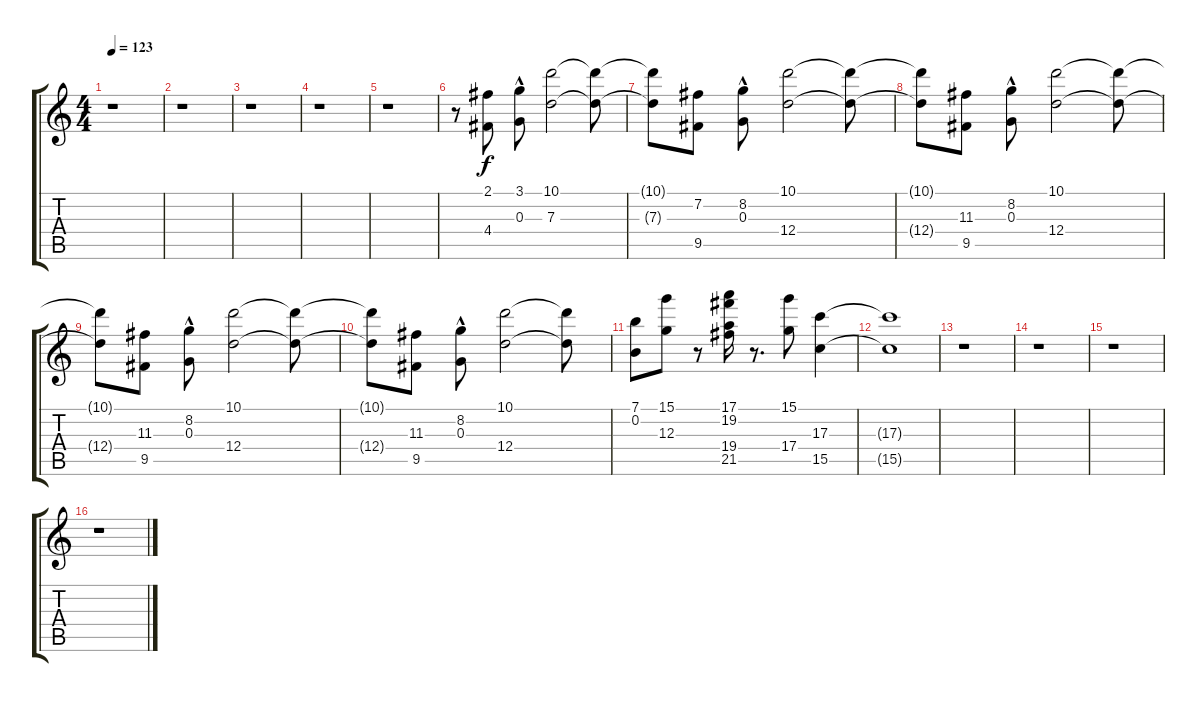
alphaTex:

\track "" {instrument electricguitarjazz}
\staff {score tabs}
\tuning (E4 B3 G3 D3 A2 E2) {hide}
\ts (4 4)
\tempo 123
\clef g2
\ks c
r.1{dy f} |
r.1 |
r.1 |
r.1 |
r.1 |
r.8 (2.1 4.4).8 (3.1{hac} 0.3{hac}).8 (10.1 7.3).2 (10.1{t} 7.3{t}).8 |
(10.1{t} 7.3{t}).8 (7.2 9.5).8 (8.2{hac} 0.3{hac}).8 (10.1 12.4).2 (10.1{t} 12.4{t}).8 |
(10.1{t} 12.4{t}).8 (11.3 9.5).8 (8.2{hac} 0.3{hac}).8 (10.1 12.4).2 (10.1{t} 12.4{t}).8 |
(10.1{t} 12.4{t}).8 (11.3 9.5).8 (8.2{hac} 0.3{hac}).8 (10.1 12.4).2 (10.1{t} 12.4{t}).8 |
(10.1{t} 12.4{t}).8 (11.3 9.5).8 (8.2{hac} 0.3{hac}).8 (10.1 12.4).2 (10.1{t} 12.4{t}).8 |
(7.1 0.2).8 (15.1 12.3).8 r.8 (17.1 19.2 19.4 21.5).16 r.8{d} (15.1 17.4).8 (17.3 15.5).4 |
(17.3{t} 15.5{t}).1 |
r.1 |
r.1 |
r.1 |
r.1
